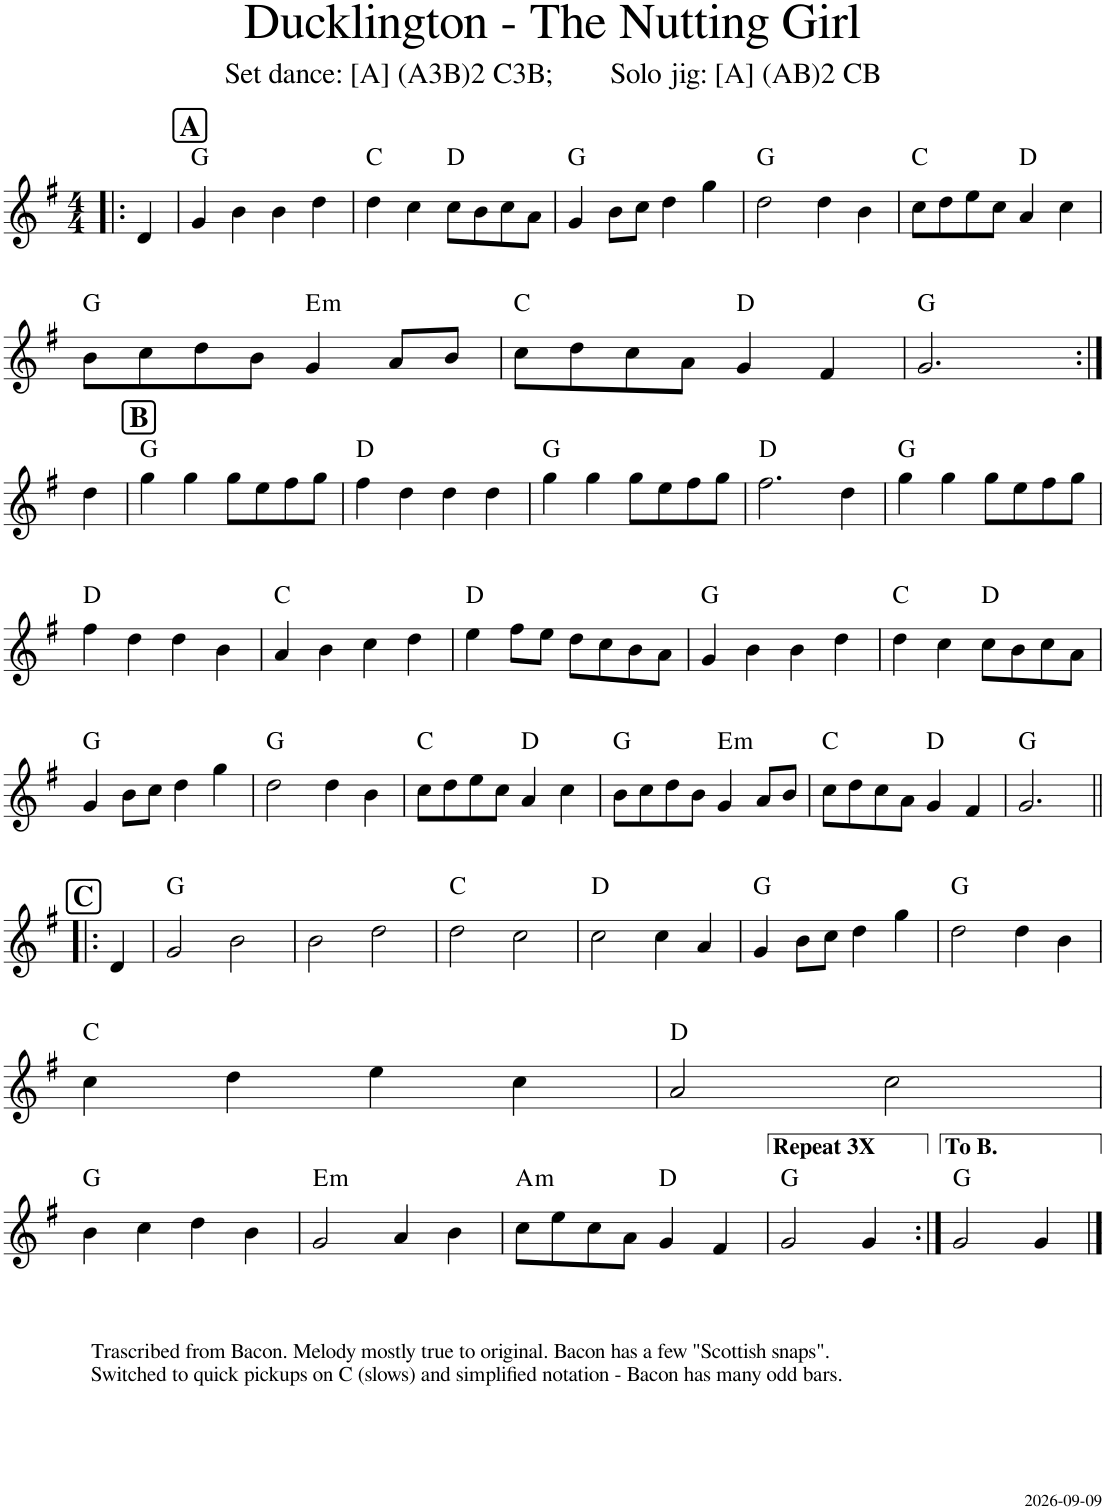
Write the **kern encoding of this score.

**kern	**harte
*part1	*part1
*staff1	*
*I"Piano	*
*I'Pno.	*
*clefG2	*
*k[f#]	*
*M4/4	*
=!|:	=!|:
4d/	.
!!LO:REH:place=s1:a:B:cj:fs=14:t=A
=1	=1
4g/	G:maj
4b\	.
4b\	.
4dd\	.
=2	=2
4dd\	C:maj
4cc\	.
8cc\L	D:maj
8b\	.
8cc\	.
8a\J	.
=3	=3
4g/	G:maj
8b\L	.
8cc\J	.
4dd\	.
4gg\	.
=4	=4
2dd\	G:maj
4dd\	.
4b\	.
=5	=5
8cc\L	C:maj
8dd\	.
8ee\	.
8cc\J	.
4a/	D:maj
4cc\	.
!!LO:LB:g=z
=6	=6
8b\L	G:maj
8cc\	.
8dd\	.
8b\J	.
!	!LO:H:kt=m
4g/	E:min
8a/L	.
8b/J	.
=7	=7
8cc\L	C:maj
8dd\	.
8cc\	.
8a\J	.
4g/	D:maj
4f#/	.
=8	=8
2.g/	G:maj
!!LO:LB:g=z
=9:|!	=9:|!
4dd\	.
!!LO:REH:place=s1:a:B:cj:fs=14:t=B
=10	=10
4gg\	G:maj
4gg\	.
8gg\L	.
8ee\	.
8ff#\	.
8gg\J	.
=11	=11
4ff#\	D:maj
4dd\	.
4dd\	.
4dd\	.
=12	=12
4gg\	G:maj
4gg\	.
8gg\L	.
8ee\	.
8ff#\	.
8gg\J	.
=13	=13
2.ff#\	D:maj
4dd\	.
=14	=14
4gg\	G:maj
4gg\	.
8gg\L	.
8ee\	.
8ff#\	.
8gg\J	.
!!LO:LB:g=z
=15	=15
4ff#\	D:maj
4dd\	.
4dd\	.
4b\	.
=16	=16
4a/	C:maj
4b\	.
4cc\	.
4dd\	.
=17	=17
4ee\	D:maj
8ff#\L	.
8ee\J	.
8dd\L	.
8cc\	.
8b\	.
8a\J	.
=18	=18
4g/	G:maj
4b\	.
4b\	.
4dd\	.
=19	=19
4dd\	C:maj
4cc\	.
8cc\L	D:maj
8b\	.
8cc\	.
8a\J	.
!!LO:LB:g=z
=20	=20
4g/	G:maj
8b\L	.
8cc\J	.
4dd\	.
4gg\	.
=21	=21
2dd\	G:maj
4dd\	.
4b\	.
=22	=22
8cc\L	C:maj
8dd\	.
8ee\	.
8cc\J	.
4a/	D:maj
4cc\	.
=23	=23
8b\L	G:maj
8cc\	.
8dd\	.
8b\J	.
!	!LO:H:kt=m
4g/	E:min
8a/L	.
8b/J	.
=24	=24
8cc\L	C:maj
8dd\	.
8cc\	.
8a\J	.
4g/	D:maj
4f#/	.
=25	=25
2.g/	G:maj
!!LO:LB:g=z
!!LO:REH:place=s1:a:B:cj:fs=14:t=C
=26!|:	=26!|:
4d/	.
=27	=27
2g/	G:maj
2b\	.
=28	=28
2b\	.
2dd\	.
=29	=29
2dd\	C:maj
2cc\	.
=30	=30
2cc\	D:maj
4cc\	.
4a/	.
=31	=31
4g/	G:maj
8b\L	.
8cc\J	.
4dd\	.
4gg\	.
=32	=32
2dd\	G:maj
4dd\	.
4b\	.
!!LO:LB:g=z
=33	=33
4cc\	C:maj
4dd\	.
4ee\	.
4cc\	.
=34	=34
2a/	D:maj
2cc\	.
!!LO:LB:g=z
=35	=35
!LO:TX:b:t=Trascribed from Bacon. Melody mostly true to original. Bacon has a few "Scottish snaps".	!
!LO:TX:b:t=Switched to quick pickups on C (slows) and simplified notation - Bacon has many odd bars.	!
4b\	G:maj
4cc\	.
4dd\	.
4b\	.
=36	=36
!	!LO:H:kt=m
2g/	E:min
4a/	.
4b\	.
=37	=37
!	!LO:H:kt=m
8cc\L	A:min
8ee\	.
8cc\	.
8a\J	.
4g/	D:maj
4f#/	.
=38	=38
2g/	G:maj
4g/	.
=39:|!	=39:|!
2g/	G:maj
4g/	.
==	==
*-	*-
